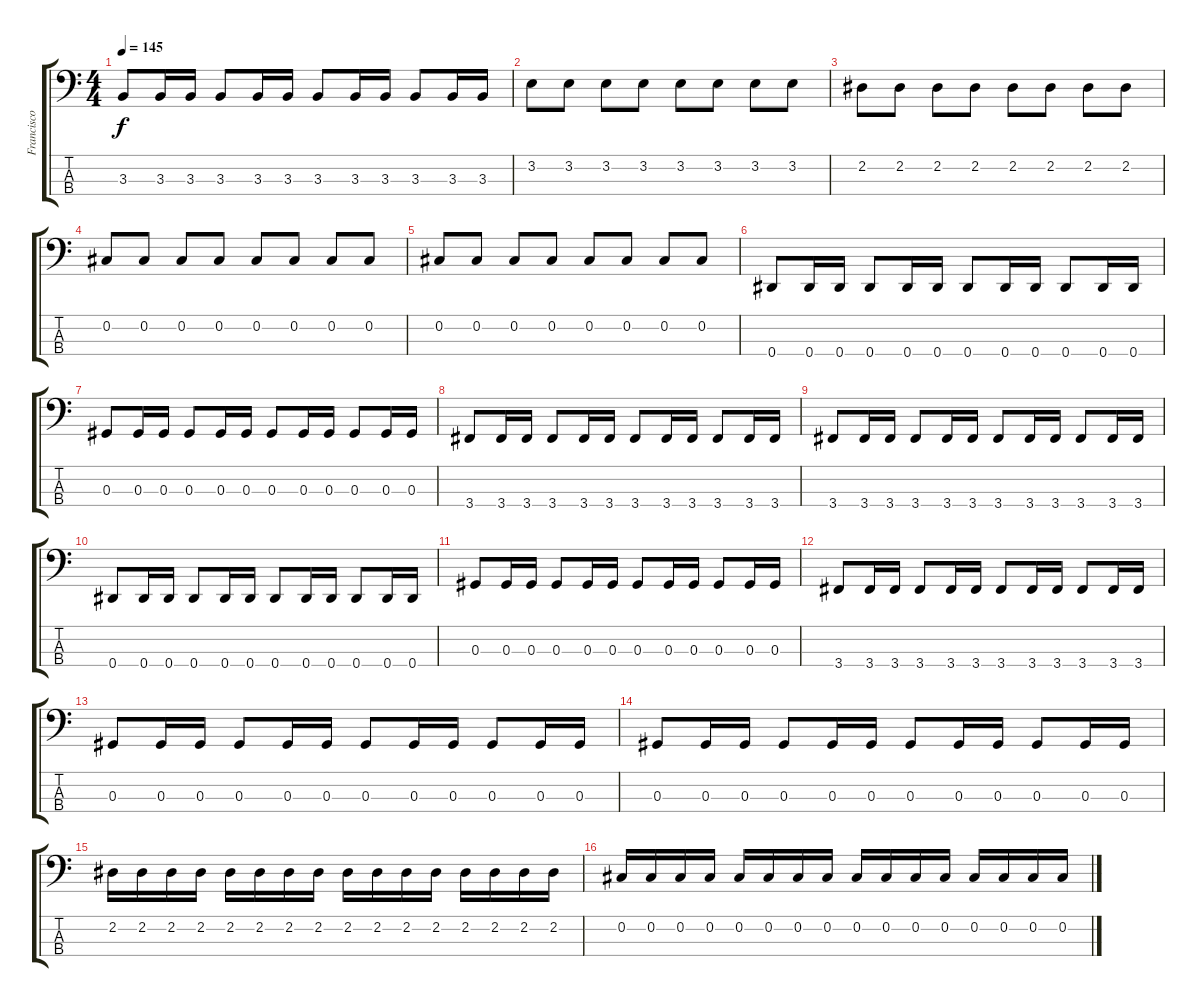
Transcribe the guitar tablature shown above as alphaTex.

\track ("Francisco Fidalgo" "Francisco ") {instrument electricbasspick}
\staff {score tabs}
\tuning (Gb2 Db2 Ab1 Eb1) {hide}
\ts (4 4)
\tempo 145
\clef f4
\ks c
3.3.8{dy f} 3.3.16 3.3.16 3.3.8 3.3.16 3.3.16 3.3.8 3.3.16 3.3.16 3.3.8 3.3.16 3.3.16 |
3.2.8 3.2.8 3.2.8 3.2.8 3.2.8 3.2.8 3.2.8 3.2.8 |
2.2.8 2.2.8 2.2.8 2.2.8 2.2.8 2.2.8 2.2.8 2.2.8 |
0.2.8 0.2.8 0.2.8 0.2.8 0.2.8 0.2.8 0.2.8 0.2.8 |
0.2.8 0.2.8 0.2.8 0.2.8 0.2.8 0.2.8 0.2.8 0.2.8 |
0.4.8 0.4.16 0.4.16 0.4.8 0.4.16 0.4.16 0.4.8 0.4.16 0.4.16 0.4.8 0.4.16 0.4.16 |
0.3.8 0.3.16 0.3.16 0.3.8 0.3.16 0.3.16 0.3.8 0.3.16 0.3.16 0.3.8 0.3.16 0.3.16 |
3.4.8 3.4.16 3.4.16 3.4.8 3.4.16 3.4.16 3.4.8 3.4.16 3.4.16 3.4.8 3.4.16 3.4.16 |
3.4.8 3.4.16 3.4.16 3.4.8 3.4.16 3.4.16 3.4.8 3.4.16 3.4.16 3.4.8 3.4.16 3.4.16 |
0.4.8 0.4.16 0.4.16 0.4.8 0.4.16 0.4.16 0.4.8 0.4.16 0.4.16 0.4.8 0.4.16 0.4.16 |
0.3.8 0.3.16 0.3.16 0.3.8 0.3.16 0.3.16 0.3.8 0.3.16 0.3.16 0.3.8 0.3.16 0.3.16 |
3.4.8 3.4.16 3.4.16 3.4.8 3.4.16 3.4.16 3.4.8 3.4.16 3.4.16 3.4.8 3.4.16 3.4.16 |
0.3.8 0.3.16 0.3.16 0.3.8 0.3.16 0.3.16 0.3.8 0.3.16 0.3.16 0.3.8 0.3.16 0.3.16 |
0.3.8 0.3.16 0.3.16 0.3.8 0.3.16 0.3.16 0.3.8 0.3.16 0.3.16 0.3.8 0.3.16 0.3.16 |
2.2.16 2.2.16 2.2.16 2.2.16 2.2.16 2.2.16 2.2.16 2.2.16 2.2.16 2.2.16 2.2.16 2.2.16 2.2.16 2.2.16 2.2.16 2.2.16 |
0.2.16 0.2.16 0.2.16 0.2.16 0.2.16 0.2.16 0.2.16 0.2.16 0.2.16 0.2.16 0.2.16 0.2.16 0.2.16 0.2.16 0.2.16 0.2.16
